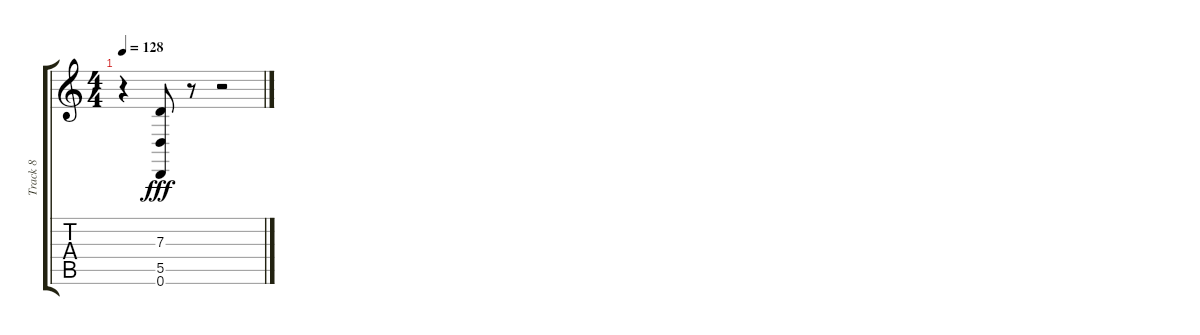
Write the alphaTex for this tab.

\track ("Track 8" "Track 8") {instrument lead6voice}
\staff {score tabs}
\tuning (E4 B3 G3 D3 A2 D2) {hide}
\ts (4 4)
\tempo 128
\clef g2
\ks c
r.4{dy fff} (7.3 5.5 0.6).8 r.8 r.2
